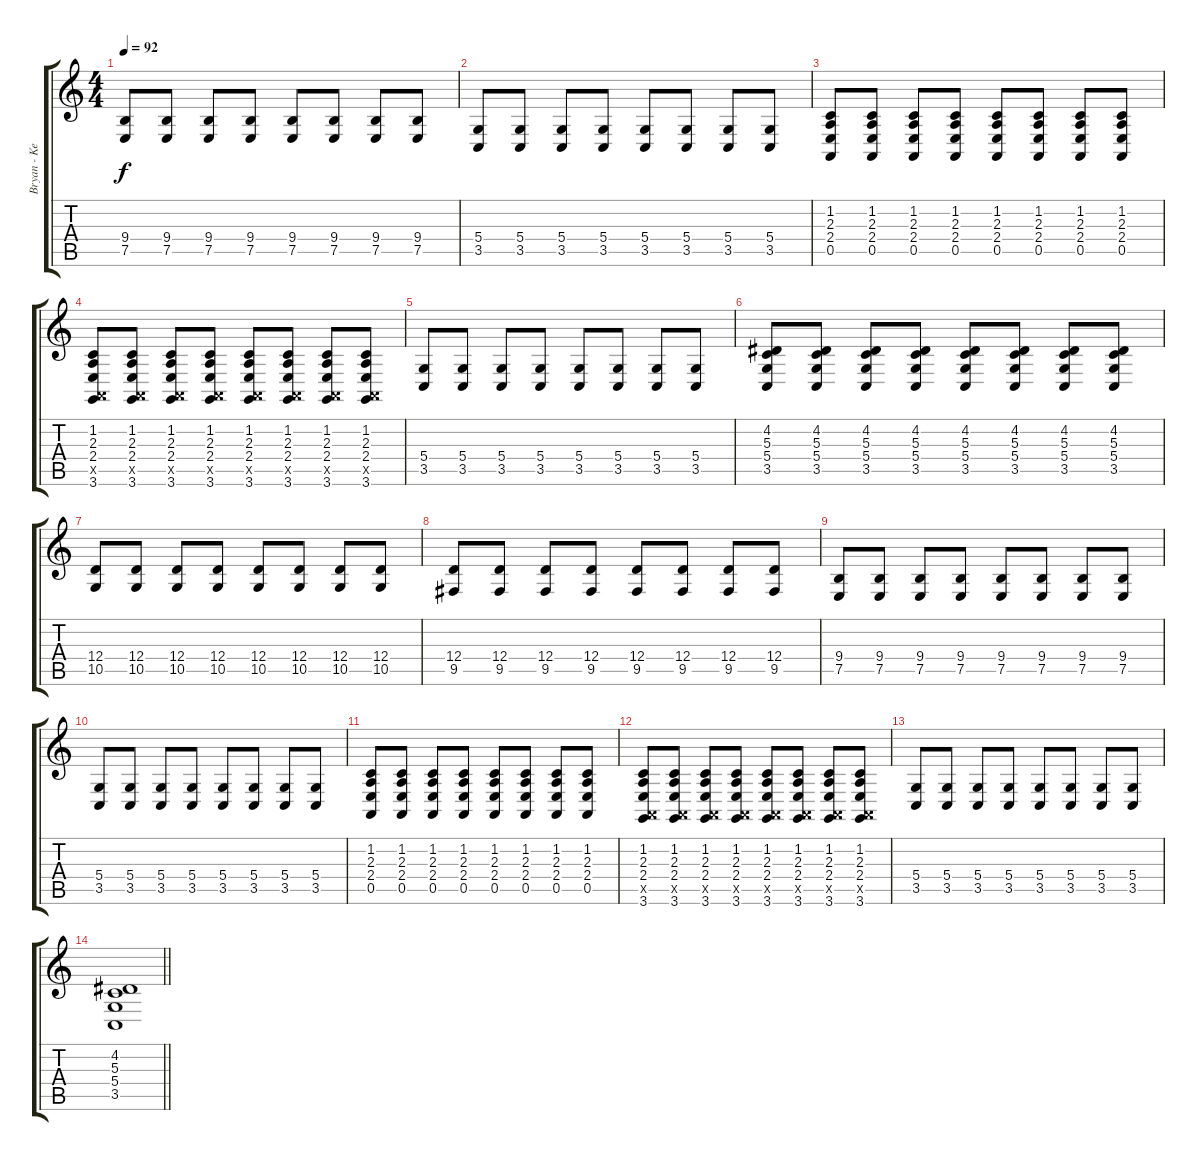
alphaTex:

\track ("Bryan - Keyboard" "Bryan - Ke") {instrument lead1square}
\staff {score tabs}
\tuning (E4 B3 G3 D3 A2 E2) {hide}
\ts (4 4)
\tempo 92
\clef g2
\ks c
(9.4 7.5).8{dy f} (9.4 7.5).8 (9.4 7.5).8 (9.4 7.5).8 (9.4 7.5).8 (9.4 7.5).8 (9.4 7.5).8 (9.4 7.5).8 |
(5.4 3.5).8 (5.4 3.5).8 (5.4 3.5).8 (5.4 3.5).8 (5.4 3.5).8 (5.4 3.5).8 (5.4 3.5).8 (5.4 3.5).8 |
(1.2 2.3 2.4 0.5).8 (1.2 2.3 2.4 0.5).8 (1.2 2.3 2.4 0.5).8 (1.2 2.3 2.4 0.5).8 (1.2 2.3 2.4 0.5).8 (1.2 2.3 2.4 0.5).8 (1.2 2.3 2.4 0.5).8 (1.2 2.3 2.4 0.5).8 |
(1.2 2.3 2.4 0.5{x} 3.6).8 (1.2 2.3 2.4 0.5{x} 3.6).8 (1.2 2.3 2.4 0.5{x} 3.6).8 (1.2 2.3 2.4 0.5{x} 3.6).8 (1.2 2.3 2.4 0.5{x} 3.6).8 (1.2 2.3 2.4 0.5{x} 3.6).8 (1.2 2.3 2.4 0.5{x} 3.6).8 (1.2 2.3 2.4 0.5{x} 3.6).8 |
(5.4 3.5).8 (5.4 3.5).8 (5.4 3.5).8 (5.4 3.5).8 (5.4 3.5).8 (5.4 3.5).8 (5.4 3.5).8 (5.4 3.5).8 |
(4.2 5.3 5.4 3.5).8 (4.2 5.3 5.4 3.5).8 (4.2 5.3 5.4 3.5).8 (4.2 5.3 5.4 3.5).8 (4.2 5.3 5.4 3.5).8 (4.2 5.3 5.4 3.5).8 (4.2 5.3 5.4 3.5).8 (4.2 5.3 5.4 3.5).8 |
(12.4 10.5).8 (12.4 10.5).8 (12.4 10.5).8 (12.4 10.5).8 (12.4 10.5).8 (12.4 10.5).8 (12.4 10.5).8 (12.4 10.5).8 |
(12.4 9.5).8 (12.4 9.5).8 (12.4 9.5).8 (12.4 9.5).8 (12.4 9.5).8 (12.4 9.5).8 (12.4 9.5).8 (12.4 9.5).8 |
(9.4 7.5).8 (9.4 7.5).8 (9.4 7.5).8 (9.4 7.5).8 (9.4 7.5).8 (9.4 7.5).8 (9.4 7.5).8 (9.4 7.5).8 |
(5.4 3.5).8 (5.4 3.5).8 (5.4 3.5).8 (5.4 3.5).8 (5.4 3.5).8 (5.4 3.5).8 (5.4 3.5).8 (5.4 3.5).8 |
(1.2 2.3 2.4 0.5).8 (1.2 2.3 2.4 0.5).8 (1.2 2.3 2.4 0.5).8 (1.2 2.3 2.4 0.5).8 (1.2 2.3 2.4 0.5).8 (1.2 2.3 2.4 0.5).8 (1.2 2.3 2.4 0.5).8 (1.2 2.3 2.4 0.5).8 |
(1.2 2.3 2.4 0.5{x} 3.6).8 (1.2 2.3 2.4 0.5{x} 3.6).8 (1.2 2.3 2.4 0.5{x} 3.6).8 (1.2 2.3 2.4 0.5{x} 3.6).8 (1.2 2.3 2.4 0.5{x} 3.6).8 (1.2 2.3 2.4 0.5{x} 3.6).8 (1.2 2.3 2.4 0.5{x} 3.6).8 (1.2 2.3 2.4 0.5{x} 3.6).8 |
(5.4 3.5).8 (5.4 3.5).8 (5.4 3.5).8 (5.4 3.5).8 (5.4 3.5).8 (5.4 3.5).8 (5.4 3.5).8 (5.4 3.5).8 |
\barLineRight lightlight
(4.2 5.3 5.4 3.5).1
